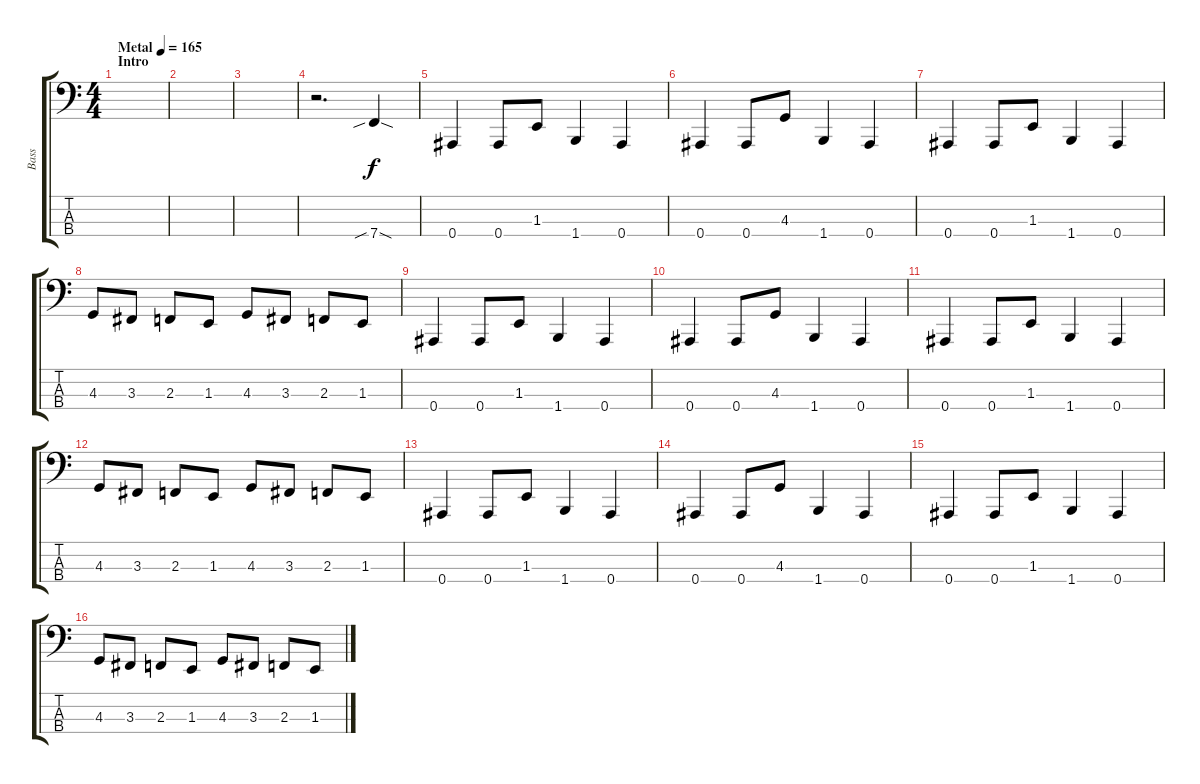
\track ("Bass" "Bass") {instrument electricbassfinger}
\staff {score tabs}
\tuning (Db2 Ab1 Eb1 Bb0) {hide}
\ts (4 4)
\section ("" "Intro")
\tempo (165 "Metal")
\clef f4
\ks c
|
|
|
r.2{d} 7.4{sib sod}.4 |
0.4.4 0.4.8 1.3.8 1.4.4 0.4.4 |
0.4.4 0.4.8 4.3.8 1.4.4 0.4.4 |
0.4.4 0.4.8 1.3.8 1.4.4 0.4.4 |
4.3.8 3.3.8 2.3.8 1.3.8 4.3.8 3.3.8 2.3.8 1.3.8 |
0.4.4 0.4.8 1.3.8 1.4.4 0.4.4 |
0.4.4 0.4.8 4.3.8 1.4.4 0.4.4 |
0.4.4 0.4.8 1.3.8 1.4.4 0.4.4 |
4.3.8 3.3.8 2.3.8 1.3.8 4.3.8 3.3.8 2.3.8 1.3.8 |
0.4.4 0.4.8 1.3.8 1.4.4 0.4.4 |
0.4.4 0.4.8 4.3.8 1.4.4 0.4.4 |
0.4.4 0.4.8 1.3.8 1.4.4 0.4.4 |
4.3.8 3.3.8 2.3.8 1.3.8 4.3.8 3.3.8 2.3.8 1.3.8
